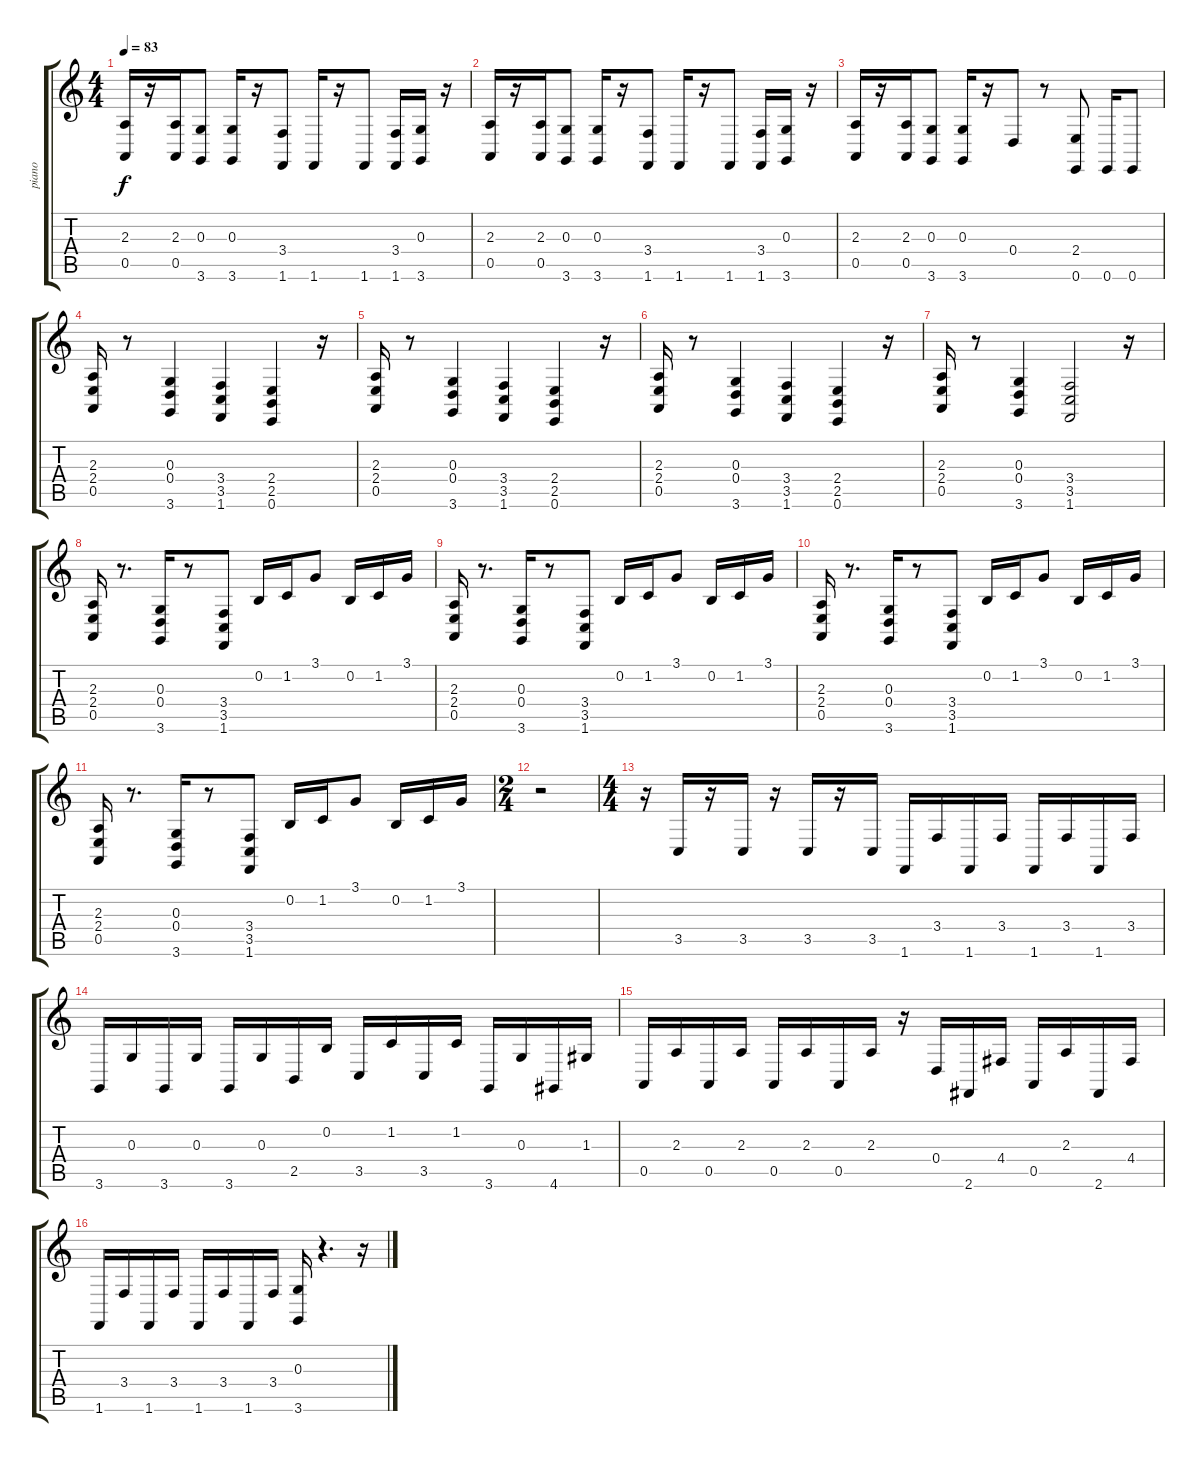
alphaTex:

\track ("piano" "piano") {instrument acousticgrandpiano}
\staff {score tabs}
\tuning (E4 B3 G3 D3 A2 E2) {hide}
\ts (4 4)
\tempo 83
\clef g2
\ks c
(2.3 0.5).16{dy f} r.16 (2.3 0.5).16 (0.3 3.6).8 (0.3 3.6).16 r.16 (3.4 1.6).8 1.6.16 r.16 1.6.8 (3.4 1.6).16 (0.3 3.6).16 r.16 |
(2.3 0.5).16 r.16 (2.3 0.5).16 (0.3 3.6).8 (0.3 3.6).16 r.16 (3.4 1.6).8 1.6.16 r.16 1.6.8 (3.4 1.6).16 (0.3 3.6).16 r.16 |
(2.3 0.5).16 r.16 (2.3 0.5).16 (0.3 3.6).8 (0.3 3.6).16 r.16 0.4.8 r.8 (2.4 0.6).8 0.6.16 0.6.8 |
(2.3 2.4 0.5).16 r.8 (0.3 0.4 3.6).4 (3.4 3.5 1.6).4 (2.4 2.5 0.6).4 r.16 |
(2.3 2.4 0.5).16 r.8 (0.3 0.4 3.6).4 (3.4 3.5 1.6).4 (2.4 2.5 0.6).4 r.16 |
(2.3 2.4 0.5).16 r.8 (0.3 0.4 3.6).4 (3.4 3.5 1.6).4 (2.4 2.5 0.6).4 r.16 |
(2.3 2.4 0.5).16 r.8 (0.3 0.4 3.6).4 (3.4 3.5 1.6).2 r.16 |
(2.3 2.4 0.5).16 r.8{d} (0.3 0.4 3.6).16 r.8 (3.4 3.5 1.6).8 0.2.16 1.2.16 3.1.8 0.2.16 1.2.16 3.1.16 |
(2.3 2.4 0.5).16 r.8{d} (0.3 0.4 3.6).16 r.8 (3.4 3.5 1.6).8 0.2.16 1.2.16 3.1.8 0.2.16 1.2.16 3.1.16 |
(2.3 2.4 0.5).16 r.8{d} (0.3 0.4 3.6).16 r.8 (3.4 3.5 1.6).8 0.2.16 1.2.16 3.1.8 0.2.16 1.2.16 3.1.16 |
(2.3 2.4 0.5).16 r.8{d} (0.3 0.4 3.6).16 r.8 (3.4 3.5 1.6).8 0.2.16 1.2.16 3.1.8 0.2.16 1.2.16 3.1.16 |
\ts (2 4)
r.2 |
\ts (4 4)
r.16 3.5.16 r.16 3.5.16 r.16 3.5.16 r.16 3.5.16 1.6.16 3.4.16 1.6.16 3.4.16 1.6.16 3.4.16 1.6.16 3.4.16 |
3.6.16 0.3.16 3.6.16 0.3.16 3.6.16 0.3.16 2.5.16 0.2.16 3.5.16 1.2.16 3.5.16 1.2.16 3.6.16 0.3.16 4.6.16 1.3.16 |
0.5.16 2.3.16 0.5.16 2.3.16 0.5.16 2.3.16 0.5.16 2.3.16 r.16 0.4.16 2.6.16 4.4.16 0.5.16 2.3.16 2.6.16 4.4.16 |
1.6.16 3.4.16 1.6.16 3.4.16 1.6.16 3.4.16 1.6.16 3.4.16 (0.3 3.6).16 r.4{d} r.16
